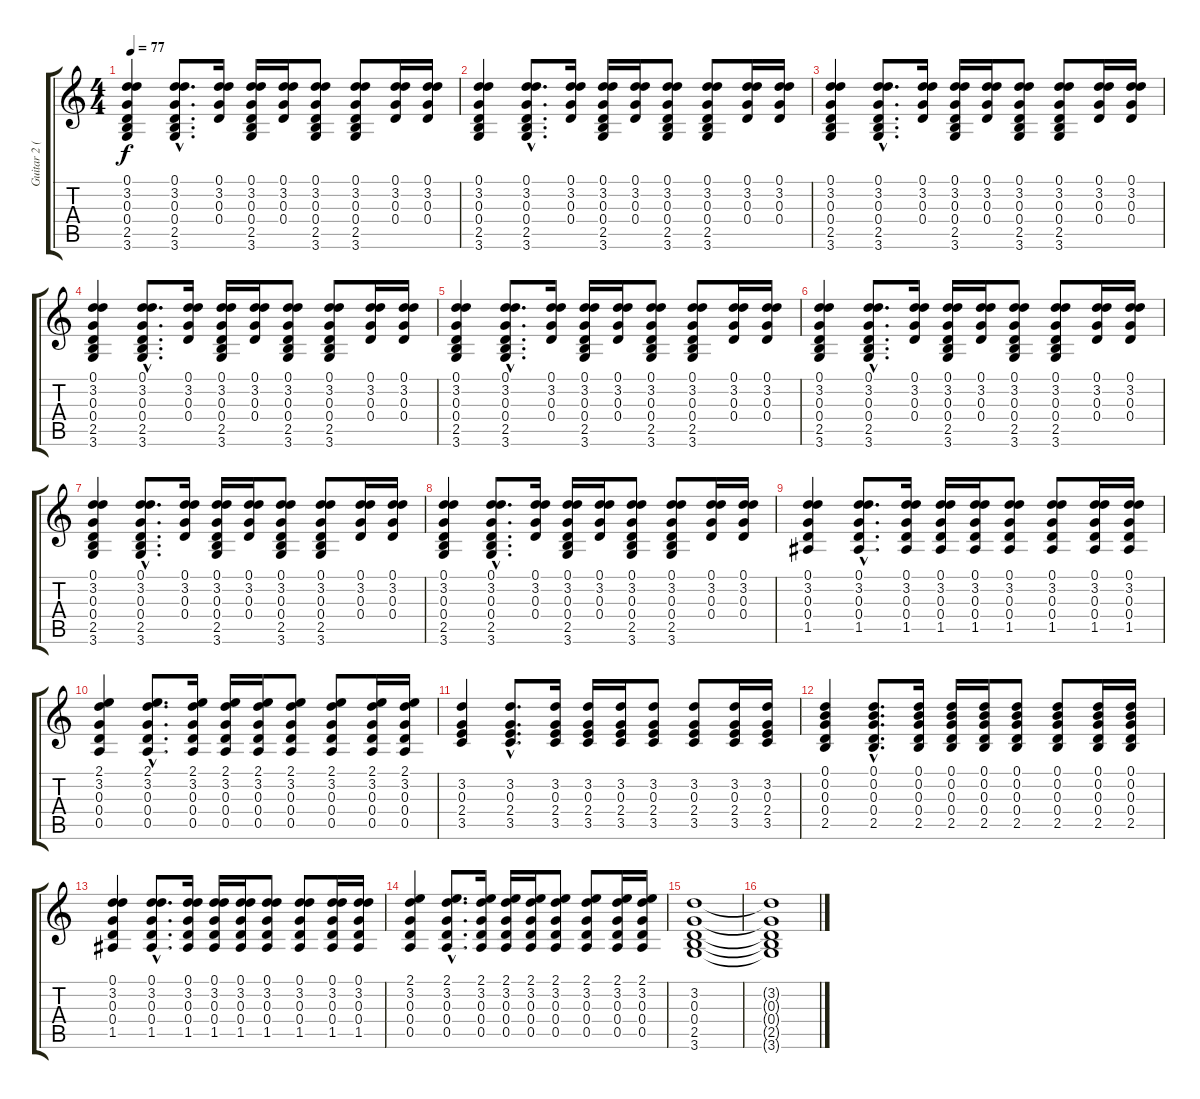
\track ("Guitar 2 (Gem)" "Guitar 2 (") {instrument acousticguitarsteel}
\staff {score tabs}
\tuning (D4 B3 G3 D3 A2 E2) {hide}
\ts (4 4)
\tempo 77
\clef g2
\ks c
(0.1 3.2 0.3 0.4 2.5 3.6).4{dy f} (0.1{hac} 3.2{hac} 0.3{hac} 0.4{hac} 2.5{hac} 3.6{hac}).8{d} (0.1 3.2 0.3 0.4).16 (0.1 3.2 0.3 0.4 2.5 3.6).16 (0.1 3.2 0.3 0.4).16 (0.1 3.2 0.3 0.4 2.5 3.6).8 (0.1 3.2 0.3 0.4 2.5 3.6).8 (0.1 3.2 0.3 0.4).16 (0.1 3.2 0.3 0.4).16 |
(0.1 3.2 0.3 0.4 2.5 3.6).4 (0.1{hac} 3.2{hac} 0.3{hac} 0.4{hac} 2.5{hac} 3.6{hac}).8{d} (0.1 3.2 0.3 0.4).16 (0.1 3.2 0.3 0.4 2.5 3.6).16 (0.1 3.2 0.3 0.4).16 (0.1 3.2 0.3 0.4 2.5 3.6).8 (0.1 3.2 0.3 0.4 2.5 3.6).8 (0.1 3.2 0.3 0.4).16 (0.1 3.2 0.3 0.4).16 |
(0.1 3.2 0.3 0.4 2.5 3.6).4 (0.1{hac} 3.2{hac} 0.3{hac} 0.4{hac} 2.5{hac} 3.6{hac}).8{d} (0.1 3.2 0.3 0.4).16 (0.1 3.2 0.3 0.4 2.5 3.6).16 (0.1 3.2 0.3 0.4).16 (0.1 3.2 0.3 0.4 2.5 3.6).8 (0.1 3.2 0.3 0.4 2.5 3.6).8 (0.1 3.2 0.3 0.4).16 (0.1 3.2 0.3 0.4).16 |
(0.1 3.2 0.3 0.4 2.5 3.6).4 (0.1{hac} 3.2{hac} 0.3{hac} 0.4{hac} 2.5{hac} 3.6{hac}).8{d} (0.1 3.2 0.3 0.4).16 (0.1 3.2 0.3 0.4 2.5 3.6).16 (0.1 3.2 0.3 0.4).16 (0.1 3.2 0.3 0.4 2.5 3.6).8 (0.1 3.2 0.3 0.4 2.5 3.6).8 (0.1 3.2 0.3 0.4).16 (0.1 3.2 0.3 0.4).16 |
(0.1 3.2 0.3 0.4 2.5 3.6).4 (0.1{hac} 3.2{hac} 0.3{hac} 0.4{hac} 2.5{hac} 3.6{hac}).8{d} (0.1 3.2 0.3 0.4).16 (0.1 3.2 0.3 0.4 2.5 3.6).16 (0.1 3.2 0.3 0.4).16 (0.1 3.2 0.3 0.4 2.5 3.6).8 (0.1 3.2 0.3 0.4 2.5 3.6).8 (0.1 3.2 0.3 0.4).16 (0.1 3.2 0.3 0.4).16 |
(0.1 3.2 0.3 0.4 2.5 3.6).4 (0.1{hac} 3.2{hac} 0.3{hac} 0.4{hac} 2.5{hac} 3.6{hac}).8{d} (0.1 3.2 0.3 0.4).16 (0.1 3.2 0.3 0.4 2.5 3.6).16 (0.1 3.2 0.3 0.4).16 (0.1 3.2 0.3 0.4 2.5 3.6).8 (0.1 3.2 0.3 0.4 2.5 3.6).8 (0.1 3.2 0.3 0.4).16 (0.1 3.2 0.3 0.4).16 |
(0.1 3.2 0.3 0.4 2.5 3.6).4 (0.1{hac} 3.2{hac} 0.3{hac} 0.4{hac} 2.5{hac} 3.6{hac}).8{d} (0.1 3.2 0.3 0.4).16 (0.1 3.2 0.3 0.4 2.5 3.6).16 (0.1 3.2 0.3 0.4).16 (0.1 3.2 0.3 0.4 2.5 3.6).8 (0.1 3.2 0.3 0.4 2.5 3.6).8 (0.1 3.2 0.3 0.4).16 (0.1 3.2 0.3 0.4).16 |
(0.1 3.2 0.3 0.4 2.5 3.6).4 (0.1{hac} 3.2{hac} 0.3{hac} 0.4{hac} 2.5{hac} 3.6{hac}).8{d} (0.1 3.2 0.3 0.4).16 (0.1 3.2 0.3 0.4 2.5 3.6).16 (0.1 3.2 0.3 0.4).16 (0.1 3.2 0.3 0.4 2.5 3.6).8 (0.1 3.2 0.3 0.4 2.5 3.6).8 (0.1 3.2 0.3 0.4).16 (0.1 3.2 0.3 0.4).16 |
(0.1 3.2 0.3 0.4 1.5).4 (0.1{hac} 3.2{hac} 0.3{hac} 0.4{hac} 1.5{hac}).8{d} (0.1 3.2 0.3 0.4 1.5).16 (0.1 3.2 0.3 0.4 1.5).16 (0.1 3.2 0.3 0.4 1.5).16 (0.1 3.2 0.3 0.4 1.5).8 (0.1 3.2 0.3 0.4 1.5).8 (0.1 3.2 0.3 0.4 1.5).16 (0.1 3.2 0.3 0.4 1.5).16 |
(2.1 3.2 0.3 0.4 0.5).4 (2.1{hac} 3.2{hac} 0.3{hac} 0.4{hac} 0.5{hac}).8{d} (2.1 3.2 0.3 0.4 0.5).16 (2.1 3.2 0.3 0.4 0.5).16 (2.1 3.2 0.3 0.4 0.5).16 (2.1 3.2 0.3 0.4 0.5).8 (2.1 3.2 0.3 0.4 0.5).8 (2.1 3.2 0.3 0.4 0.5).16 (2.1 3.2 0.3 0.4 0.5).16 |
(3.2 0.3 2.4 3.5).4 (3.2{hac} 0.3{hac} 2.4{hac} 3.5{hac}).8{d} (3.2 0.3 2.4 3.5).16 (3.2 0.3 2.4 3.5).16 (3.2 0.3 2.4 3.5).16 (3.2 0.3 2.4 3.5).8 (3.2 0.3 2.4 3.5).8 (3.2 0.3 2.4 3.5).16 (3.2 0.3 2.4 3.5).16 |
(0.1 0.2 0.3 0.4 2.5).4 (0.1{hac} 0.2{hac} 0.3{hac} 0.4{hac} 2.5{hac}).8{d} (0.1 0.2 0.3 0.4 2.5).16 (0.1 0.2 0.3 0.4 2.5).16 (0.1 0.2 0.3 0.4 2.5).16 (0.1 0.2 0.3 0.4 2.5).8 (0.1 0.2 0.3 0.4 2.5).8 (0.1 0.2 0.3 0.4 2.5).16 (0.1 0.2 0.3 0.4 2.5).16 |
(0.1 3.2 0.3 0.4 1.5).4 (0.1{hac} 3.2{hac} 0.3{hac} 0.4{hac} 1.5{hac}).8{d} (0.1 3.2 0.3 0.4 1.5).16 (0.1 3.2 0.3 0.4 1.5).16 (0.1 3.2 0.3 0.4 1.5).16 (0.1 3.2 0.3 0.4 1.5).8 (0.1 3.2 0.3 0.4 1.5).8 (0.1 3.2 0.3 0.4 1.5).16 (0.1 3.2 0.3 0.4 1.5).16 |
(2.1 3.2 0.3 0.4 0.5).4 (2.1{hac} 3.2{hac} 0.3{hac} 0.4{hac} 0.5{hac}).8{d} (2.1 3.2 0.3 0.4 0.5).16 (2.1 3.2 0.3 0.4 0.5).16 (2.1 3.2 0.3 0.4 0.5).16 (2.1 3.2 0.3 0.4 0.5).8 (2.1 3.2 0.3 0.4 0.5).8 (2.1 3.2 0.3 0.4 0.5).16 (2.1 3.2 0.3 0.4 0.5).16 |
(3.2 0.3 0.4 2.5 3.6).1 |
(3.2{t} 0.3{t} 0.4{t} 2.5{t} 3.6{t}).1
